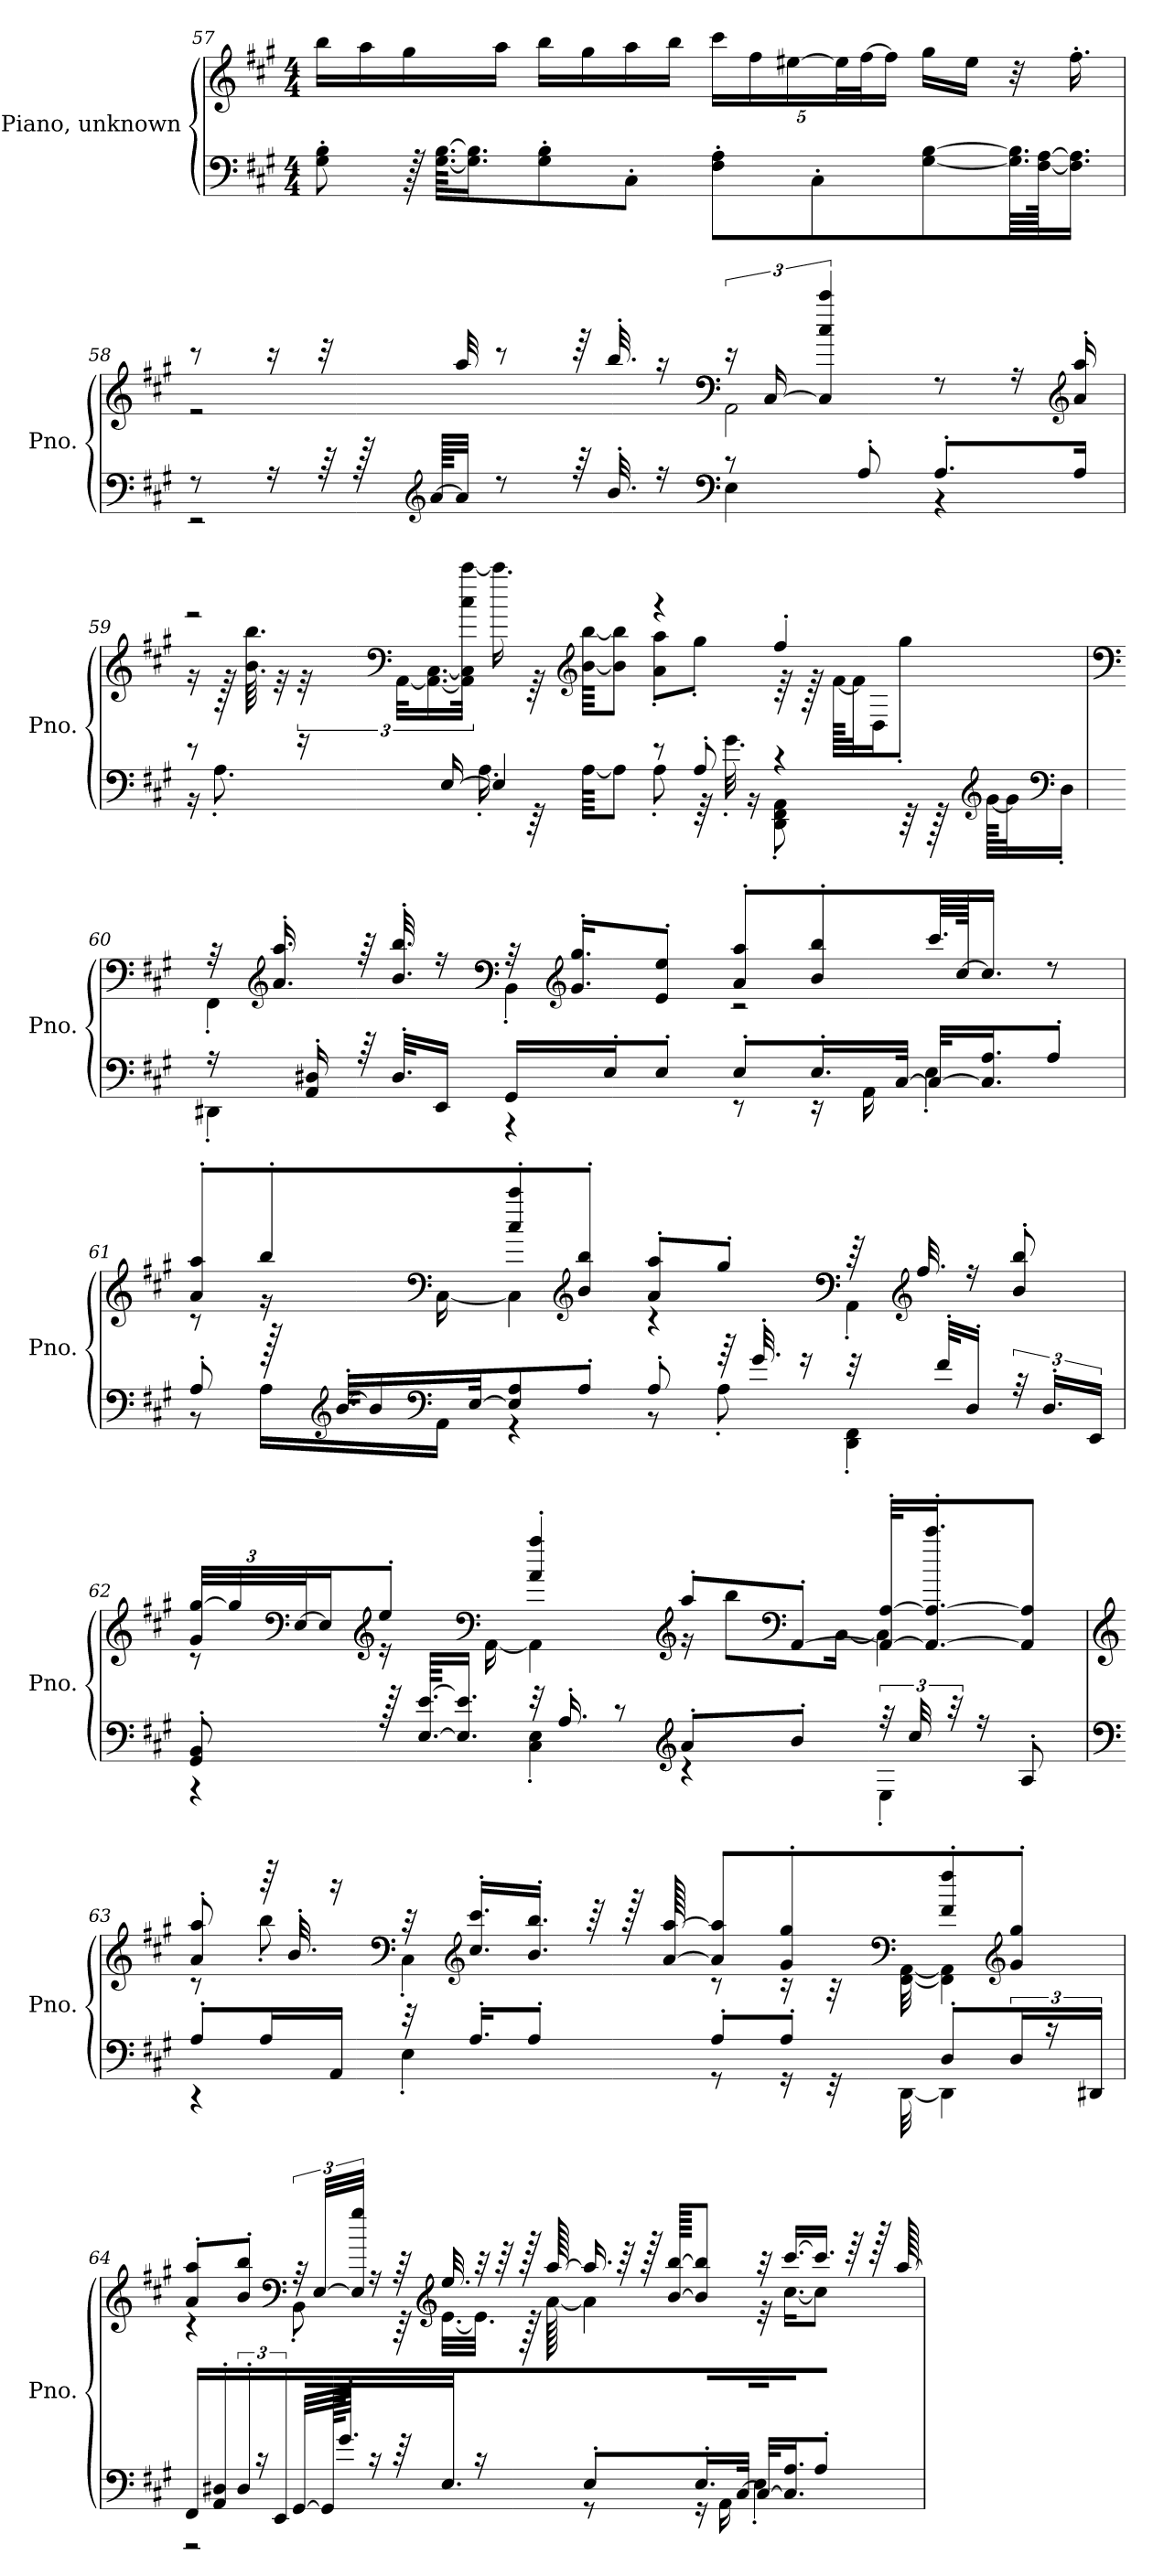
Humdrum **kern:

**kern	**kern
*part1	*part1
*staff2	*staff1
*I"Piano, unknown	*
*I'Pno.	*
!!LO:LB:g=z
*clefF4	*clefG2
*k[f#c#g#]	*k[f#c#g#]
*M4/4	*M4/4
=57	=57
8G#\' 8B\'	16bb\LL
.	16aa\
128r	16gg#\
[64.G#\ [64.B\KKLL	.
16.G#\] 16.B\]J	.
.	16aa\JJ
8G#\' 8B\'	16bb\LL
.	16gg#\
8C#'\J	16aa\
.	16bb\JJ
*	*Xbrackettup
8F#\' 8A\'L	20ccc#\LL
.	20ff#\
.	[20ee#X\
8C#'\	.
.	40ee#\L]
.	[40ff#\J
.	20ff#\JJ]
[8G#\ [8B\	16gg#\LL
.	16ee#\JJ
64.G#\] 64.B\]LLL	32r
[128F#\ [128A\JJK	.
16.F#\] 16.A\]JJ	16.ff#'\
!!LO:LB:g=z
=58	=58
*^	*^
8r	2r	8r	2r
16r	.	16r	.
64r	.	32r	.
128r	.	.	.
*clefG2	*	*	*
[128a/KKLLL	.	.	.
32a/JJJ]	.	32aa/	.
8r	.	8r	.
64r	.	64r	.
32.b'/	.	32.bb'/	.
16r	.	16r	.
*clefF4	*	*clefF4	*
*	*	*brackettup	*
8r	4E\	24r	2AA\
.	.	[24C#/	.
.	.	6C#/] 6cc#/ 6ccc#/	.
8A'/	.	.	.
8.A'/L	4r	8r	.
.	.	16r	.
*	*	*clefG2	*
16A/Jk	.	16a/' 16aa/'	.
!!LO:LB:g=z	!!
=59	=59	=59	=59
8r	16r	2r	16r
.	8.A'\	.	128r
.	.	.	64.b\ 64.bb\
.	.	.	32r
16r	.	.	48r
*	*	*clefF4	*
.	.	.	[48AA\KLL
.	.	.	24.AA\_ [24.C#\
[16E/	.	.	.
.	.	.	48AA\] 48C#\] 48cc#\ [48ccc#\JJk
4E/]	16.A'\	.	16.ccc#\]
.	64r	.	64r
*	*	*clefG2	*
.	[64A\KKKL	.	[64b\ [64bb\KKKL
.	8A\J]	.	8b\] 8bb\]J
8r	8A'\	4r	8a\' 8aa\'L
8A'/	64r	.	8gg#'\J
.	32.g#'\	.	.
.	16r	.	.
4r	8DD\' 8FF#\' 8AA\'	4ff#'/	64r
.	.	.	128r
.	.	.	[128f#\KKLLL
.	.	.	32f#\J]
.	.	.	16D\J
.	64r	.	8gg#'\J
.	128r	.	.
*clefG2	*	*	*
.	[128g#\KKLLL	.	.
.	32g#\J]	.	.
*clefF4	*	*	*
.	16D'\JJ	.	.
!!LO:LB:g=z	!!
=60	=60	=60	=60
*	*	*clefF4	*
16r	4DD#X'\	32r	4FF#'\
*	*	*clefG2	*
.	.	16.a/' 16.aa/'	.
16AA/' 16D#X/'	.	.	.
64r	.	64r	.
32.D#'/KLL	.	32.b/' 32.bb/'	.
16EE/JJ	.	16r	.
*	*	*clefF4	*
16GG#/LL	4r	32r	4BB'\
*	*	*clefG2	*
.	.	16.g#/' 16.gg#/'KL	.
16E'/J	.	.	.
8E'/J	.	8e/' 8ee/'J	.
8E'/L	8r	8a/' 8aa/'L	2r
16.E'/L	16r	8b/' 8bb/'	.
.	16AA\	.	.
[32C#/JJk	.	.	.
32C#/KLL_	4E'\	64.ccc#/LLL	.
.	.	[128cc#/JJK	.
16.C#/] 16.A/J	.	16.cc#/JJ]	.
8A'/J	.	8r	.
!!LO:PB:g=z	!!
=61	=61	=61	=61
8A'/	8r	8a/' 8aa/'L	8r
128r	16A\LL	8bb'/	16r
*clefG2	*	*	*
[64.b'/KKLL	.	.	.
16b/]	.	.	.
*clefF4	*	*clefF4	*
.	16AA\JJ	.	[16C#\
[32E/JK	.	.	.
8E/] 8A/	4r	8cc#/' 8ccc#/'	4C#\]
*	*	*clefG2	*
8A'/J	.	8b/' 8bb/'J	.
8A'/	8r	8a/' 8aa/'L	4r
64r	8A'\	8gg#'/J	.
32.g#'/	.	.	.
16r	.	.	.
*	*	*clefF4	*
32r	4DD\' 4FF#\'	64r	4AA'\
*	*	*clefG2	*
.	.	32.ff#/	.
32f#'/KLL	.	.	.
16D'/JJ	.	16r	.
48r	.	8b/' 8bb/'	.
24.D'/LL	.	.	.
24EE/JJ	.	.	.
!!LO:LB:g=z	!!
=62	=62	=62	=62
*	*	*Xbrackettup	*
8GG#/' 8BB/'	4r	48g#/ [48gg#/LLL	8r
.	.	48gg#/]	.
*	*	*clefF4	*
.	.	[48E/J	.
.	.	16E/J]	.
*	*	*clefG2	*
128r	.	8ee'/J	16r
[64.E/ [64.e/KKLL	.	.	.
16.E/] 16.e/]JJ	.	.	.
*	*	*clefF4	*
.	.	.	[16AA\
32r	4C#\' 4E\'	4a/' 4aa/'	4AA\]
16.A'/	.	.	.
8r	.	.	.
*clefG2	*	*clefG2	*
8a'/L	4r	8aa'/L	16r
.	.	.	8bb\L
*	*	*clefF4	*
8b'/J	.	[8AA'/J	.
.	.	.	[16C#\Jk
48r	4E'\	32AA/_' [32A/'KLL	4C#\]
48cc#/	.	.	.
.	.	16.AA/_' 16.A/_' 16.ccc#/'J	.
48r	.	.	.
16r	.	.	.
8A'/	.	8AA/] 8A/]J	.
!!LO:LB:g=z	!!
=63	=63	=63	=63
*clefF4	*	*clefG2	*
8A'/L	4r	8a/' 8aa/'	8r
16A/L	.	64r	8bb'\
.	.	32.b'/	.
16AA/JJ	.	16r	.
*	*	*clefF4	*
32r	4E'\	32r	4C#'\
*	*	*clefG2	*
16.A'/KL	.	16.cc#/' 16.ccc#/'LL	.
8A'/J	.	16.b/' 16.bb/'JJ	.
.	.	64r	.
.	.	128r	.
.	.	[128a/ [128aa/	.
8A'/L	8r	8a/] 8aa/]L	8r
8A'/J	16r	8g#/' 8gg#/'	16r
.	32r	.	32r
*	*	*clefF4	*
.	[32DD\	.	[32FF#\ [32AA\
8D'/L	4DD\]	8f#/' 8ff#/'	4FF#\] 4AA\]
*	*	*clefG2	*
24D/Jk	.	8g#/' 8gg#/'J	.
24r	.	.	.
24DD#X/	.	.	.
!!LO:LB:g=z	!!
=64	=64	=64	=64
16FF#/LL	2r	8a/' 8aa/'L	4r
16AA/' 16D#X/'	.	.	.
24D#'/JJ	.	8b/' 8bb/'J	.
24r	.	.	.
24EE/	.	.	.
*	*	*clefF4	*
*	*	*brackettup	*
[32GG#/LLL	.	48r	8BB'\
.	.	[48E/LLL	.
128GG#/KL]	.	.	.
64.g#'/JJJJ	.	.	.
.	.	48E/] 48gg#/JJJ	.
16r	.	16r	.
64r	.	64r	64r
*	*	*clefG2	*
32.E/	.	32.ee/	[32.e\LLL
16r	.	32r	32.e\JJJ]
.	.	64r	.
.	.	128r	128r
.	.	[128aa/	[128a\
8E'/L	8r	16.aa/]	4a\]
.	.	64r	.
.	.	128r	.
.	.	[128b/ [128bb/KKKKL	.
16.E'/L	16r	8b/] 8bb/]J	.
.	16AA\	.	.
[32C#/JJk	.	.	.
32C#/KLL_	4E'\	32r	32r
16.C#/] 16.A/J	.	[16.ccc#/LL	[16.cc#\KL
8A'/J	.	16.ccc#/JJ]	8cc#\J]
.	.	64r	.
.	.	128r	.
.	.	[128aa/	.
*v	*v	*	*
*	*v	*v
=	=
*-	*-
